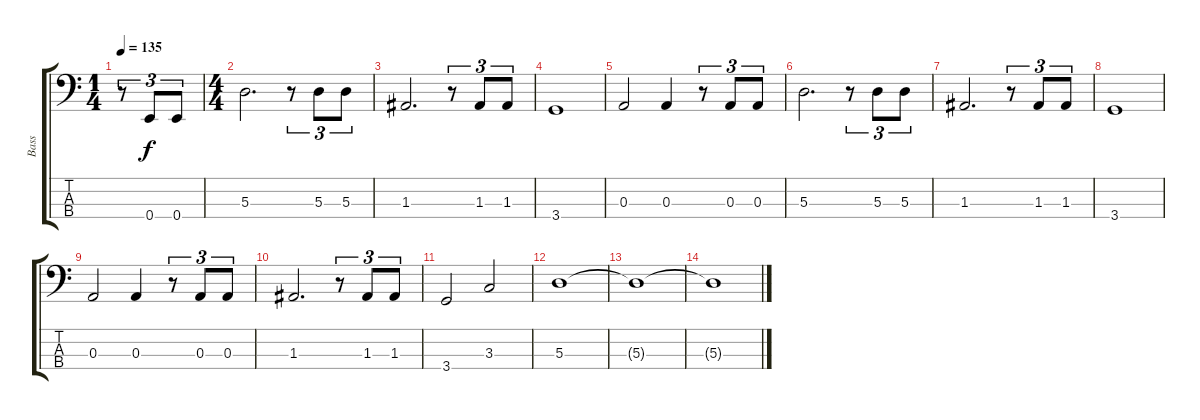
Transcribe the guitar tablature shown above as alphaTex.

\track ("Bass" "Bass") {instrument electricbasspick}
\staff {score tabs}
\tuning (G2 D2 A1 E1) {hide}
\ts (1 4)
\tempo 135
\clef f4
\ks c
r.8{tu (3 2) dy f instrument electricbasspick} 0.4.8{tu (3 2)} 0.4.8{tu (3 2)} |
\ts (4 4)
5.3.2{d} r.8{tu (3 2)} 5.3.8{tu (3 2)} 5.3.8{tu (3 2)} |
1.3.2{d} r.8{tu (3 2)} 1.3.8{tu (3 2)} 1.3.8{tu (3 2)} |
3.4.1 |
0.3.2 0.3.4 r.8{tu (3 2)} 0.3.8{tu (3 2)} 0.3.8{tu (3 2)} |
5.3.2{d} r.8{tu (3 2)} 5.3.8{tu (3 2)} 5.3.8{tu (3 2)} |
1.3.2{d} r.8{tu (3 2)} 1.3.8{tu (3 2)} 1.3.8{tu (3 2)} |
3.4.1 |
0.3.2 0.3.4 r.8{tu (3 2)} 0.3.8{tu (3 2)} 0.3.8{tu (3 2)} |
1.3.2{d} r.8{tu (3 2)} 1.3.8{tu (3 2)} 1.3.8{tu (3 2)} |
3.4.2 3.3.2 |
5.3.1 |
5.3{t}.1 |
5.3{t}.1
